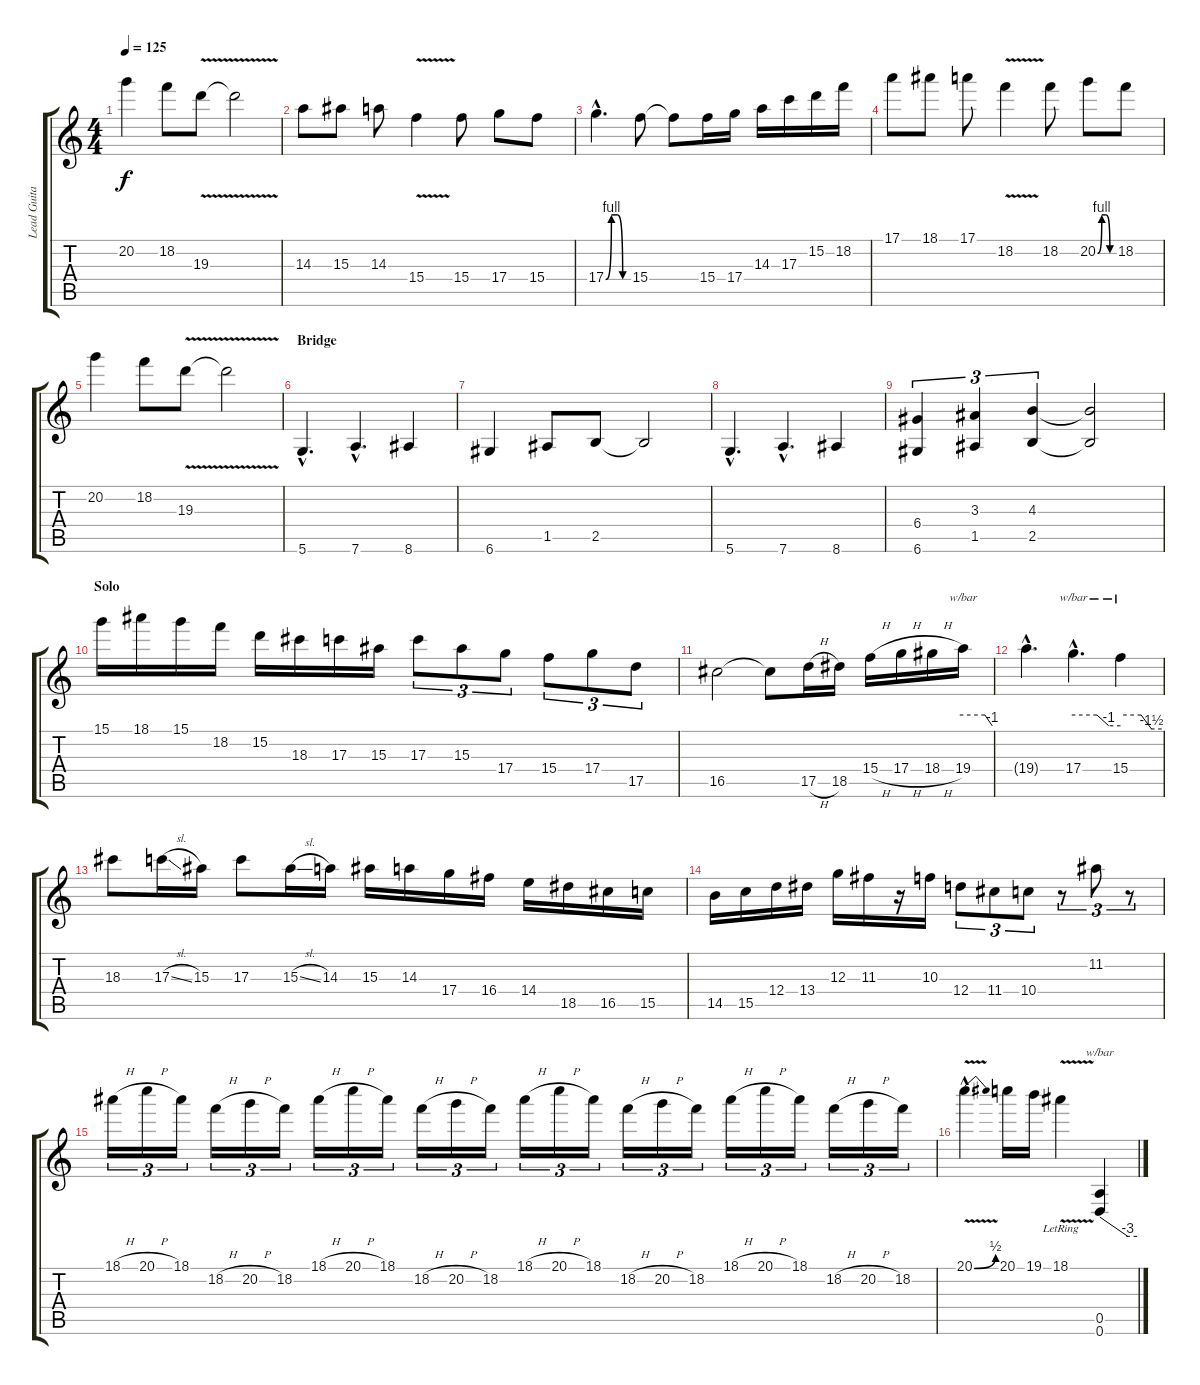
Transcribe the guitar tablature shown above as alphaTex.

\track ("Lead Guitar 1" "Lead Guita") {instrument overdrivenguitar}
\staff {score tabs}
\tuning (E4 B3 G3 D3 A2 D2) {hide}
\ts (4 4)
\tempo 125
\clef g2
\ks c
20.2.4{dy f} 18.2.8 19.3{v}.8 19.3{t}.2 |
14.3.8 15.3.8 14.3.8 15.4{v}.4 15.4.8 17.4.8 15.4.8 |
17.4{be (custom 0 0 15 4 30 4 45 0 60 0) hac}.4{d} 15.4.8 15.4{t}.8 15.4.16 17.4.16 14.3.16 17.3.16 15.2.16 18.2.16 |
17.1.8 18.1.8 17.1.8 18.2{v}.4 18.2.8 20.2{be (custom 0 0 15 4 30 4 45 0 60 0)}.8 18.2.8 |
20.2.4 18.2.8 19.3{v}.8 19.3{t}.2 |
\section ("" "Bridge")
5.6{hac}.4{d} 7.6{hac}.4{d} 8.6.4 |
6.6.4 1.5.8 2.5.8 2.5{t}.2 |
5.6{hac}.4{d} 7.6{hac}.4{d} 8.6.4 |
(6.4 6.6).4{tu (3 2)} (3.3 1.5).4{tu (3 2)} (4.3 2.5).4{tu (3 2)} (4.3{t} 2.5{t}).2 |
\section ("" "Solo")
15.1.16 18.1.16 15.1.16 18.2.16 15.2.16 18.3.16 17.3.16 15.3.16 17.3.8{tu (3 2)} 15.3.8{tu (3 2)} 17.4.8{tu (3 2)} 15.4.8{tu (3 2)} 17.4.8{tu (3 2)} 17.5.8{tu (3 2)} |
16.5.2 16.5{t}.8 17.5{h}.16 18.5.16 15.4{h}.16 17.4{h}.16 18.4{h}.16 19.4.16{tbe (custom default 0 0 45 0 60 -4)} |
19.4{hac t}.4{d} 17.4{hac}.4{d tbe (custom default 0 0 30 0 45 -4 60 -4)} 15.4.4{tbe (custom default 0 0 30 0 45 -6 60 -6)} |
18.3.8 17.3{sl}.16 15.3.16 17.3.8 15.3{sl}.16 14.3.16 15.3.16 14.3.16 17.4.16 16.4.16 14.4.16 18.5.16 16.5.16 15.5.16 |
14.5.16 15.5.16 12.4.16 13.4.16 12.3.16 11.3.16 r.16 10.3.16 12.4.8{tu (3 2)} 11.4.8{tu (3 2)} 10.4.8{tu (3 2)} r.8{tu (3 2)} 11.2.8{tu (3 2)} r.8{tu (3 2)} |
18.1{h}.16{tu (3 2)} 20.1{h}.16{tu (3 2)} 18.1.16{tu (3 2)} 18.2{h}.16{tu (3 2)} 20.2{h}.16{tu (3 2)} 18.2.16{tu (3 2)} 18.1{h}.16{tu (3 2)} 20.1{h}.16{tu (3 2)} 18.1.16{tu (3 2)} 18.2{h}.16{tu (3 2)} 20.2{h}.16{tu (3 2)} 18.2.16{tu (3 2)} 18.1{h}.16{tu (3 2)} 20.1{h}.16{tu (3 2)} 18.1.16{tu (3 2)} 18.2{h}.16{tu (3 2)} 20.2{h}.16{tu (3 2)} 18.2.16{tu (3 2)} 18.1{h}.16{tu (3 2)} 20.1{h}.16{tu (3 2)} 18.1.16{tu (3 2)} 18.2{h}.16{tu (3 2)} 20.2{h}.16{tu (3 2)} 18.2.16{tu (3 2)} |
20.1{be (bend 0 0 60 2) v hac}.4{d} 20.1.16 19.1.16 18.1{v lr}.4 (0.5 0.6).4{tbe (custom default 0 0 45 -12 60 -12)}
